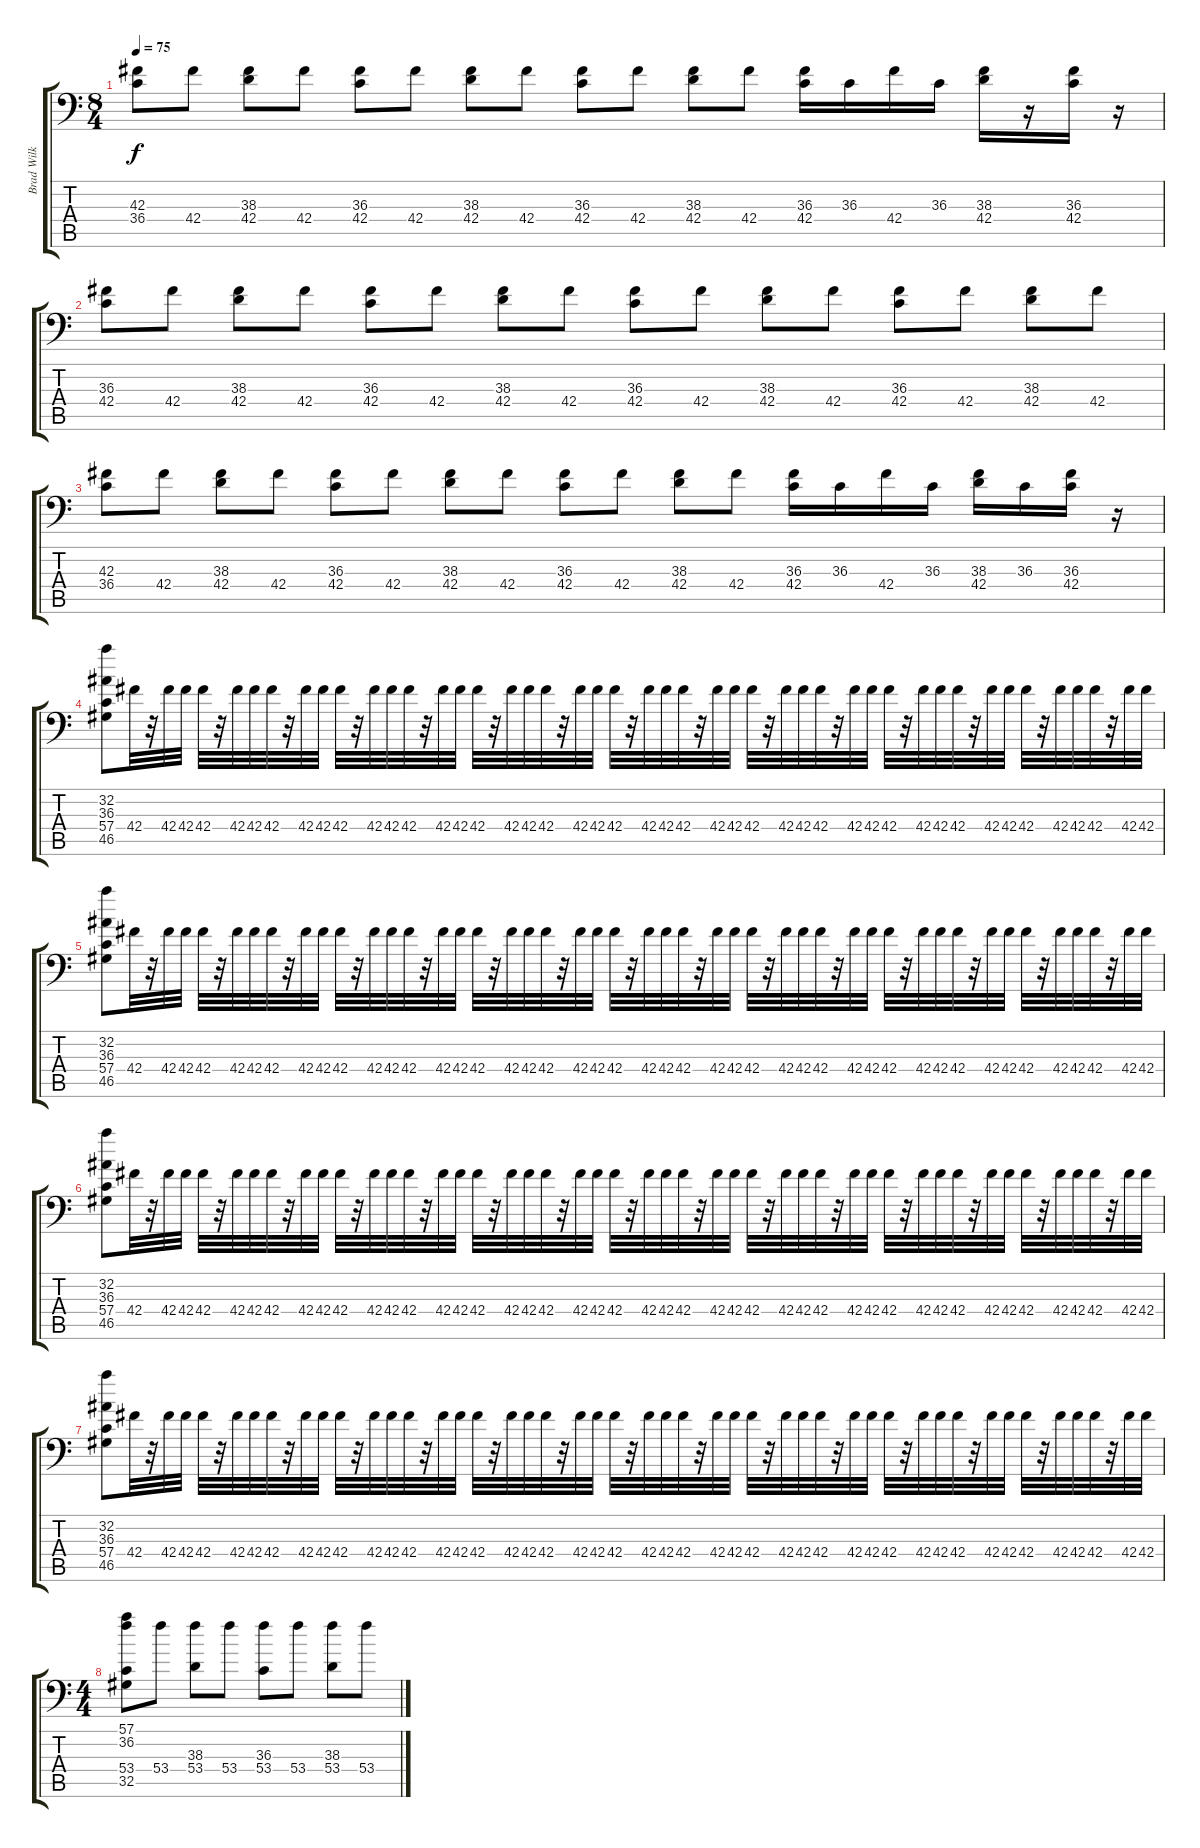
\track ("Brad Wilk" "Brad Wilk") {instrument acousticgrandpiano}
\staff {score tabs}
\tuning (C-1 C-1 C-1 C-1 C-1 C-1) {hide}
\ts (8 4)
\tempo 75
\clef f4
\ks c
(42.3 36.4).8{dy f} 42.4.8 (38.3 42.4).8 42.4.8 (36.3 42.4).8 42.4.8 (38.3 42.4).8 42.4.8 (36.3 42.4).8 42.4.8 (38.3 42.4).8 42.4.8 (36.3 42.4).16 36.3.16 42.4.16 36.3.16 (38.3 42.4).16 r.16 (36.3 42.4).16 r.16 |
(36.3 42.4).8 42.4.8 (38.3 42.4).8 42.4.8 (36.3 42.4).8 42.4.8 (38.3 42.4).8 42.4.8 (36.3 42.4).8 42.4.8 (38.3 42.4).8 42.4.8 (36.3 42.4).8 42.4.8 (38.3 42.4).8 42.4.8 |
(42.3 36.4).8 42.4.8 (38.3 42.4).8 42.4.8 (36.3 42.4).8 42.4.8 (38.3 42.4).8 42.4.8 (36.3 42.4).8 42.4.8 (38.3 42.4).8 42.4.8 (36.3 42.4).16 36.3.16 42.4.16 36.3.16 (38.3 42.4).16 36.3.16 (36.3 42.4).16 r.16 |
(32.2 36.3 57.4 46.5).8 42.4.32 r.32 42.4.32 42.4.32 42.4.32 r.32 42.4.32 42.4.32 42.4.32 r.32 42.4.32 42.4.32 42.4.32 r.32 42.4.32 42.4.32 42.4.32 r.32 42.4.32 42.4.32 42.4.32 r.32 42.4.32 42.4.32 42.4.32 r.32 42.4.32 42.4.32 42.4.32 r.32 42.4.32 42.4.32 42.4.32 r.32 42.4.32 42.4.32 42.4.32 r.32 42.4.32 42.4.32 42.4.32 r.32 42.4.32 42.4.32 42.4.32 r.32 42.4.32 42.4.32 42.4.32 r.32 42.4.32 42.4.32 42.4.32 r.32 42.4.32 42.4.32 42.4.32 r.32 42.4.32 42.4.32 |
(32.2 36.3 57.4 46.5).8 42.4.32 r.32 42.4.32 42.4.32 42.4.32 r.32 42.4.32 42.4.32 42.4.32 r.32 42.4.32 42.4.32 42.4.32 r.32 42.4.32 42.4.32 42.4.32 r.32 42.4.32 42.4.32 42.4.32 r.32 42.4.32 42.4.32 42.4.32 r.32 42.4.32 42.4.32 42.4.32 r.32 42.4.32 42.4.32 42.4.32 r.32 42.4.32 42.4.32 42.4.32 r.32 42.4.32 42.4.32 42.4.32 r.32 42.4.32 42.4.32 42.4.32 r.32 42.4.32 42.4.32 42.4.32 r.32 42.4.32 42.4.32 42.4.32 r.32 42.4.32 42.4.32 42.4.32 r.32 42.4.32 42.4.32 |
(32.2 36.3 57.4 46.5).8 42.4.32 r.32 42.4.32 42.4.32 42.4.32 r.32 42.4.32 42.4.32 42.4.32 r.32 42.4.32 42.4.32 42.4.32 r.32 42.4.32 42.4.32 42.4.32 r.32 42.4.32 42.4.32 42.4.32 r.32 42.4.32 42.4.32 42.4.32 r.32 42.4.32 42.4.32 42.4.32 r.32 42.4.32 42.4.32 42.4.32 r.32 42.4.32 42.4.32 42.4.32 r.32 42.4.32 42.4.32 42.4.32 r.32 42.4.32 42.4.32 42.4.32 r.32 42.4.32 42.4.32 42.4.32 r.32 42.4.32 42.4.32 42.4.32 r.32 42.4.32 42.4.32 42.4.32 r.32 42.4.32 42.4.32 |
(32.2 36.3 57.4 46.5).8 42.4.32 r.32 42.4.32 42.4.32 42.4.32 r.32 42.4.32 42.4.32 42.4.32 r.32 42.4.32 42.4.32 42.4.32 r.32 42.4.32 42.4.32 42.4.32 r.32 42.4.32 42.4.32 42.4.32 r.32 42.4.32 42.4.32 42.4.32 r.32 42.4.32 42.4.32 42.4.32 r.32 42.4.32 42.4.32 42.4.32 r.32 42.4.32 42.4.32 42.4.32 r.32 42.4.32 42.4.32 42.4.32 r.32 42.4.32 42.4.32 42.4.32 r.32 42.4.32 42.4.32 42.4.32 r.32 42.4.32 42.4.32 42.4.32 r.32 42.4.32 42.4.32 42.4.32 r.32 42.4.32 42.4.32 |
\ts (4 4)
(57.1 36.2 53.4 32.5).8 53.4.8 (38.3 53.4).8 53.4.8 (36.3 53.4).8 53.4.8 (38.3 53.4).8 53.4.8
